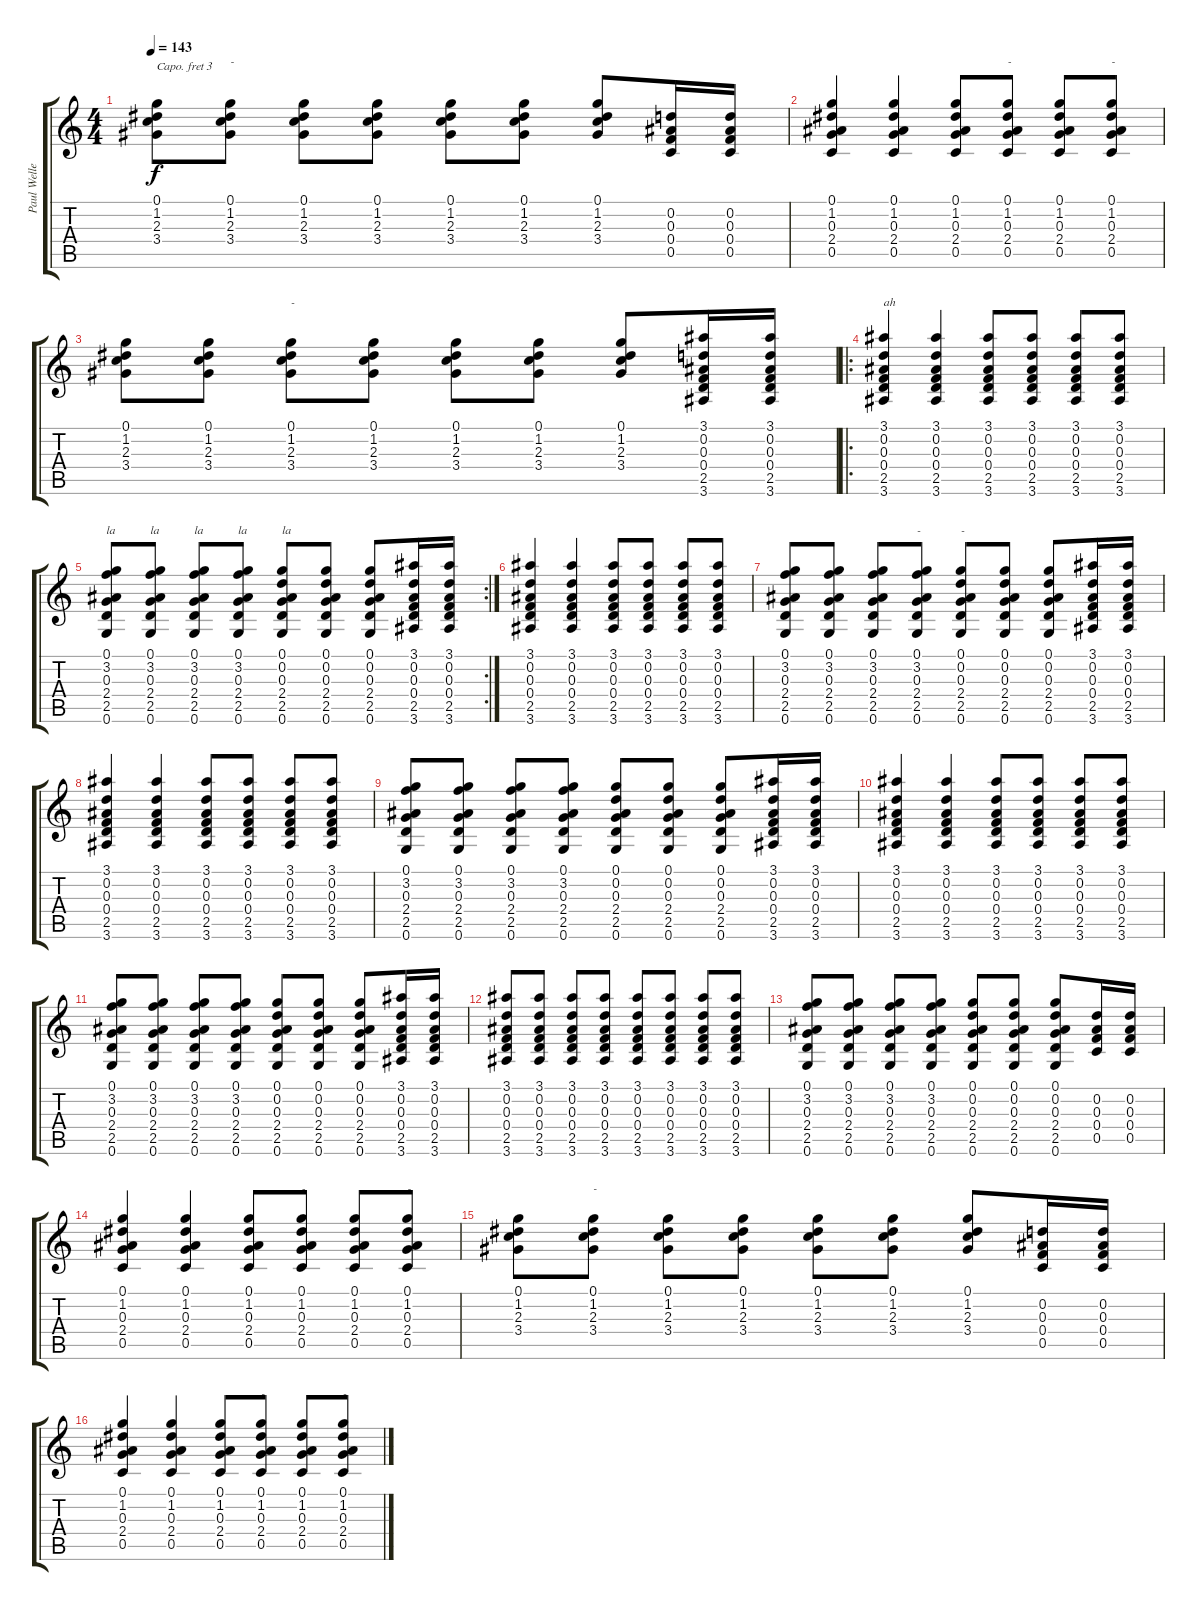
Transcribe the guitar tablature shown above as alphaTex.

\track ("Paul Weller" "Paul Welle") {instrument acousticguitarsteel}
\staff {score tabs}
\capo 3
\tuning (E4 B3 G3 D3 A2 E2) {hide}
\ts (4 4)
\tempo 143
\clef g2
\ks c
(0.1 1.2 2.3 3.4).8{dy f} (0.1 1.2 2.3 3.4).8{txt "-"} (0.1 1.2 2.3 3.4).8 (0.1 1.2 2.3 3.4).8 (0.1 1.2 2.3 3.4).8 (0.1 1.2 2.3 3.4).8 (0.1 1.2 2.3 3.4).8 (0.2 0.3 0.4 0.5).16 (0.2 0.3 0.4 0.5).16 |
(0.1 1.2 0.3 2.4 0.5).4 (0.1 1.2 0.3 2.4 0.5).4 (0.1 1.2 0.3 2.4 0.5).8 (0.1 1.2 0.3 2.4 0.5).8{txt "-"} (0.1 1.2 0.3 2.4 0.5).8 (0.1 1.2 0.3 2.4 0.5).8{txt "-"} |
(0.1 1.2 2.3 3.4).8 (0.1 1.2 2.3 3.4).8 (0.1 1.2 2.3 3.4).8{txt "-"} (0.1 1.2 2.3 3.4).8 (0.1 1.2 2.3 3.4).8 (0.1 1.2 2.3 3.4).8 (0.1 1.2 2.3 3.4).8 (3.1 0.2 0.3 0.4 2.5 3.6).16 (3.1 0.2 0.3 0.4 2.5 3.6).16 |
\ro
(3.1 0.2 0.3 0.4 2.5 3.6).4{txt "ah"} (3.1 0.2 0.3 0.4 2.5 3.6).4 (3.1 0.2 0.3 0.4 2.5 3.6).8 (3.1 0.2 0.3 0.4 2.5 3.6).8 (3.1 0.2 0.3 0.4 2.5 3.6).8 (3.1 0.2 0.3 0.4 2.5 3.6).8 |
\rc 2
(0.1 3.2 0.3 2.4 2.5 0.6).8{txt "la"} (0.1 3.2 0.3 2.4 2.5 0.6).8{txt "la"} (0.1 3.2 0.3 2.4 2.5 0.6).8{txt "la"} (0.1 3.2 0.3 2.4 2.5 0.6).8{txt "la"} (0.1 0.2 0.3 2.4 2.5 0.6).8{txt "la"} (0.1 0.2 0.3 2.4 2.5 0.6).8 (0.1 0.2 0.3 2.4 2.5 0.6).8 (3.1 0.2 0.3 0.4 2.5 3.6).16 (3.1 0.2 0.3 0.4 2.5 3.6).16 |
(3.1 0.2 0.3 0.4 2.5 3.6).4 (3.1 0.2 0.3 0.4 2.5 3.6).4 (3.1 0.2 0.3 0.4 2.5 3.6).8 (3.1 0.2 0.3 0.4 2.5 3.6).8 (3.1 0.2 0.3 0.4 2.5 3.6).8 (3.1 0.2 0.3 0.4 2.5 3.6).8 |
\section ("" "")
(0.1 3.2 0.3 2.4 2.5 0.6).8 (0.1 3.2 0.3 2.4 2.5 0.6).8 (0.1 3.2 0.3 2.4 2.5 0.6).8 (0.1 3.2 0.3 2.4 2.5 0.6).8{txt "-"} (0.1 0.2 0.3 2.4 2.5 0.6).8{txt "-"} (0.1 0.2 0.3 2.4 2.5 0.6).8 (0.1 0.2 0.3 2.4 2.5 0.6).8 (3.1 0.2 0.3 0.4 2.5 3.6).16 (3.1 0.2 0.3 0.4 2.5 3.6).16 |
(3.1 0.2 0.3 0.4 2.5 3.6).4 (3.1 0.2 0.3 0.4 2.5 3.6).4 (3.1 0.2 0.3 0.4 2.5 3.6).8 (3.1 0.2 0.3 0.4 2.5 3.6).8 (3.1 0.2 0.3 0.4 2.5 3.6).8 (3.1 0.2 0.3 0.4 2.5 3.6).8 |
(0.1 3.2 0.3 2.4 2.5 0.6).8 (0.1 3.2 0.3 2.4 2.5 0.6).8 (0.1 3.2 0.3 2.4 2.5 0.6).8 (0.1 3.2 0.3 2.4 2.5 0.6).8 (0.1 0.2 0.3 2.4 2.5 0.6).8 (0.1 0.2 0.3 2.4 2.5 0.6).8 (0.1 0.2 0.3 2.4 2.5 0.6).8 (3.1 0.2 0.3 0.4 2.5 3.6).16 (3.1 0.2 0.3 0.4 2.5 3.6).16 |
(3.1 0.2 0.3 0.4 2.5 3.6).4 (3.1 0.2 0.3 0.4 2.5 3.6).4 (3.1 0.2 0.3 0.4 2.5 3.6).8 (3.1 0.2 0.3 0.4 2.5 3.6).8 (3.1 0.2 0.3 0.4 2.5 3.6).8 (3.1 0.2 0.3 0.4 2.5 3.6).8 |
(0.1 3.2 0.3 2.4 2.5 0.6).8 (0.1 3.2 0.3 2.4 2.5 0.6).8 (0.1 3.2 0.3 2.4 2.5 0.6).8 (0.1 3.2 0.3 2.4 2.5 0.6).8 (0.1 0.2 0.3 2.4 2.5 0.6).8 (0.1 0.2 0.3 2.4 2.5 0.6).8 (0.1 0.2 0.3 2.4 2.5 0.6).8 (3.1 0.2 0.3 0.4 2.5 3.6).16 (3.1 0.2 0.3 0.4 2.5 3.6).16 |
(3.1 0.2 0.3 0.4 2.5 3.6).8 (3.1 0.2 0.3 0.4 2.5 3.6).8 (3.1 0.2 0.3 0.4 2.5 3.6).8 (3.1 0.2 0.3 0.4 2.5 3.6).8 (3.1 0.2 0.3 0.4 2.5 3.6).8 (3.1 0.2 0.3 0.4 2.5 3.6).8 (3.1 0.2 0.3 0.4 2.5 3.6).8 (3.1 0.2 0.3 0.4 2.5 3.6).8 |
(0.1 3.2 0.3 2.4 2.5 0.6).8 (0.1 3.2 0.3 2.4 2.5 0.6).8 (0.1 3.2 0.3 2.4 2.5 0.6).8 (0.1 3.2 0.3 2.4 2.5 0.6).8 (0.1 0.2 0.3 2.4 2.5 0.6).8 (0.1 0.2 0.3 2.4 2.5 0.6).8 (0.1 0.2 0.3 2.4 2.5 0.6).8 (0.2 0.3 0.4 0.5).16 (0.2 0.3 0.4 0.5).16 |
(0.1 1.2 0.3 2.4 0.5).4 (0.1 1.2 0.3 2.4 0.5).4 (0.1 1.2 0.3 2.4 0.5).8 (0.1 1.2 0.3 2.4 0.5).8{txt "-"} (0.1 1.2 0.3 2.4 0.5).8 (0.1 1.2 0.3 2.4 0.5).8{txt "-"} |
(0.1 1.2 2.3 3.4).8 (0.1 1.2 2.3 3.4).8{txt "-"} (0.1 1.2 2.3 3.4).8 (0.1 1.2 2.3 3.4).8 (0.1 1.2 2.3 3.4).8 (0.1 1.2 2.3 3.4).8 (0.1 1.2 2.3 3.4).8 (0.2 0.3 0.4 0.5).16 (0.2 0.3 0.4 0.5).16 |
(0.1 1.2 0.3 2.4 0.5).4 (0.1 1.2 0.3 2.4 0.5).4 (0.1 1.2 0.3 2.4 0.5).8 (0.1 1.2 0.3 2.4 0.5).8{txt "-"} (0.1 1.2 0.3 2.4 0.5).8 (0.1 1.2 0.3 2.4 0.5).8{txt "-"}
